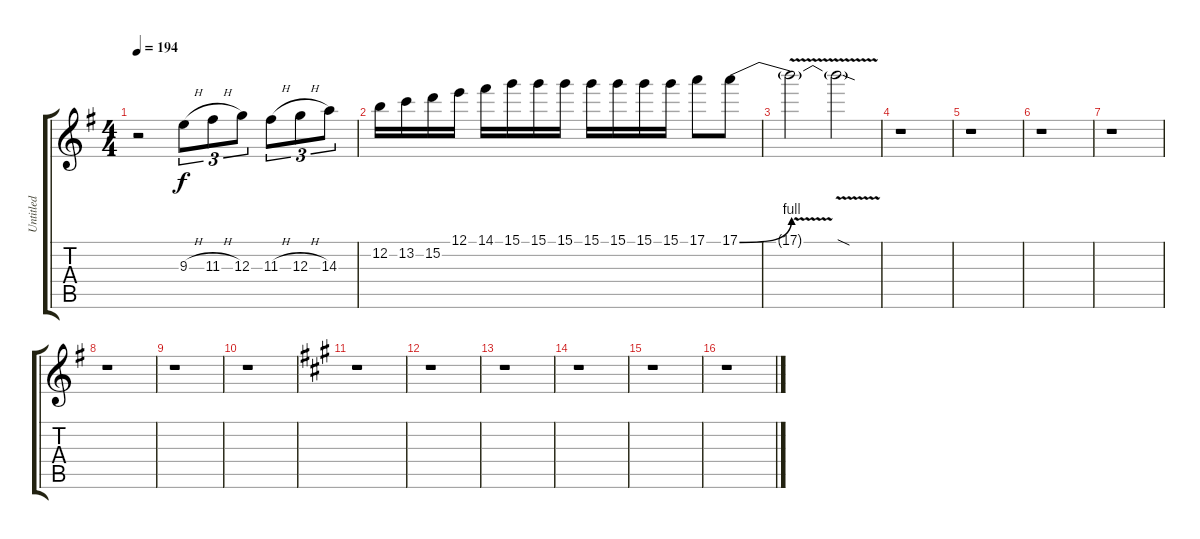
\track ("Untitled" "Untitled") {instrument distortionguitar}
\staff {score tabs}
\tuning (E4 B3 G3 D3 A2 E2) {hide}
\ts (4 4)
\tempo 194
\clef g2
\ks g
r.2{dy f} 9.3{h}.8{tu (3 2)} 11.3{h}.8{tu (3 2)} 12.3.8{tu (3 2)} 11.3{h}.8{tu (3 2)} 12.3{h}.8{tu (3 2)} 14.3.8{tu (3 2)} |
12.2.16 13.2.16 15.2.16 12.1.16 14.1.16 15.1.16 15.1.16 15.1.16 15.1.16 15.1.16 15.1.16 15.1.16 17.1.8 17.1{be (bend 0 0 60 4)}.8 |
17.1{v t}.2 17.1{sod t}.2 |
r.1 |
r.1 |
r.1 |
r.1 |
r.1 |
r.1 |
r.1 |
\ks a
r.1 |
r.1 |
r.1 |
r.1 |
r.1 |
r.1
